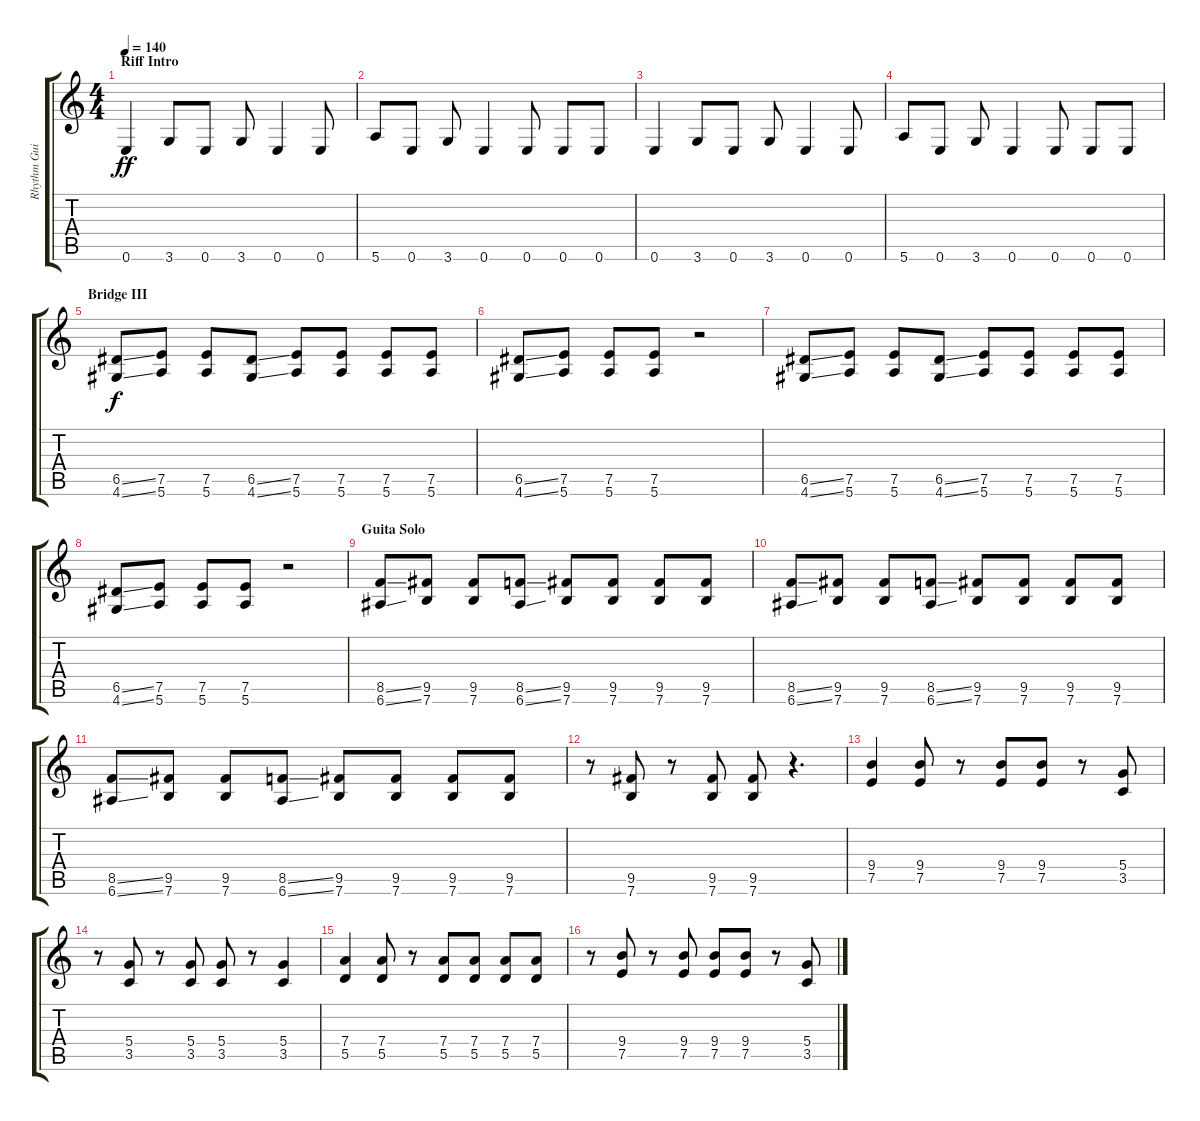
\track ("Rhythm Guitar" "Rhythm Gui") {instrument distortionguitar}
\staff {score tabs}
\tuning (E4 B3 G3 D3 A2 E2) {hide}
\ts (4 4)
\section ("" "Riff Intro")
\tempo 140
\clef g2
\ks c
0.6.4{dy ff} 3.6.8 0.6.8 3.6.8 0.6.4 0.6.8 |
5.6.8 0.6.8 3.6.8 0.6.4 0.6.8 0.6.8 0.6.8 |
0.6.4 3.6.8 0.6.8 3.6.8 0.6.4 0.6.8 |
5.6.8 0.6.8 3.6.8 0.6.4 0.6.8 0.6.8 0.6.8 |
\section ("" "Bridge III")
(6.5{ss} 4.6{ss}).8{dy f} (7.5 5.6).8 (7.5 5.6).8 (6.5{ss} 4.6{ss}).8 (7.5 5.6).8 (7.5 5.6).8 (7.5 5.6).8 (7.5 5.6).8 |
(6.5{ss} 4.6{ss}).8 (7.5 5.6).8 (7.5 5.6).8 (7.5 5.6).8 r.2 |
(6.5{ss} 4.6{ss}).8 (7.5 5.6).8 (7.5 5.6).8 (6.5{ss} 4.6{ss}).8 (7.5 5.6).8 (7.5 5.6).8 (7.5 5.6).8 (7.5 5.6).8 |
(6.5{ss} 4.6{ss}).8 (7.5 5.6).8 (7.5 5.6).8 (7.5 5.6).8 r.2 |
\section ("" "Guita Solo")
(8.5{ss} 6.6{ss}).8 (9.5 7.6).8 (9.5 7.6).8 (8.5{ss} 6.6{ss}).8 (9.5 7.6).8 (9.5 7.6).8 (9.5 7.6).8 (9.5 7.6).8 |
(8.5{ss} 6.6{ss}).8 (9.5 7.6).8 (9.5 7.6).8 (8.5{ss} 6.6{ss}).8 (9.5 7.6).8 (9.5 7.6).8 (9.5 7.6).8 (9.5 7.6).8 |
(8.5{ss} 6.6{ss}).8 (9.5 7.6).8 (9.5 7.6).8 (8.5{ss} 6.6{ss}).8 (9.5 7.6).8 (9.5 7.6).8 (9.5 7.6).8 (9.5 7.6).8 |
r.8 (9.5 7.6).8 r.8 (9.5 7.6).8 (9.5 7.6).8 r.4{d} |
(9.4 7.5).4 (9.4 7.5).8 r.8 (9.4 7.5).8 (9.4 7.5).8 r.8 (5.4 3.5).8 |
r.8 (5.4 3.5).8 r.8 (5.4 3.5).8 (5.4 3.5).8 r.8 (5.4 3.5).4 |
(7.4 5.5).4 (7.4 5.5).8 r.8 (7.4 5.5).8 (7.4 5.5).8 (7.4 5.5).8 (7.4 5.5).8 |
r.8 (9.4 7.5).8 r.8 (9.4 7.5).8 (9.4 7.5).8 (9.4 7.5).8 r.8 (5.4 3.5).8
